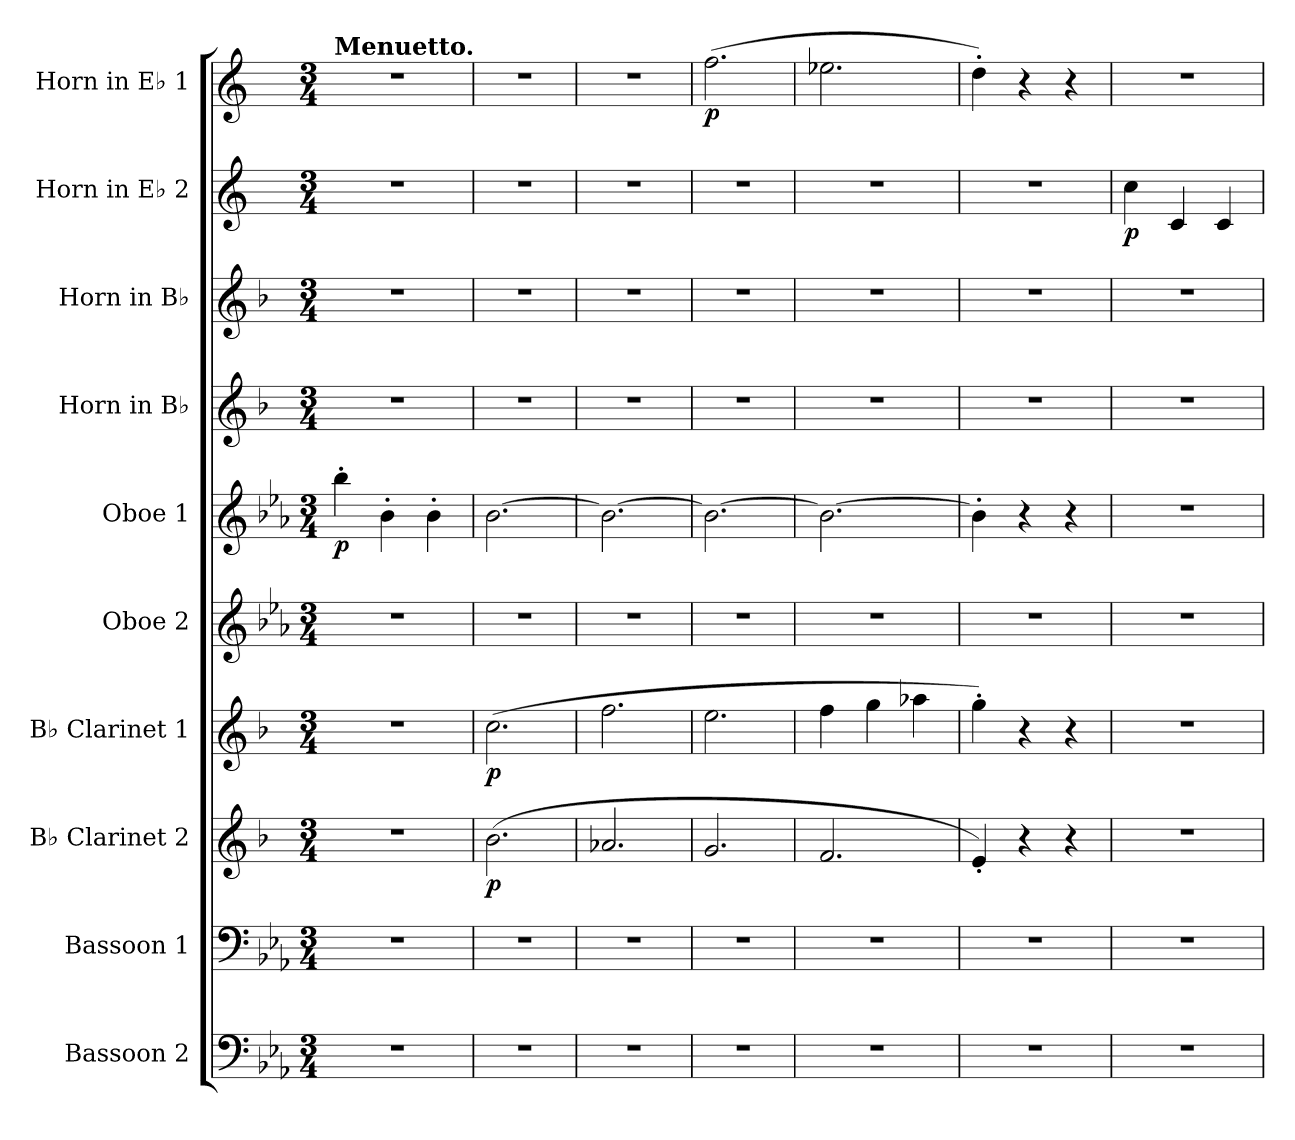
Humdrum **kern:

**kern	**kern	**kern	**dynam	**kern	**dynam	**kern	**kern	**dynam	**kern	**kern	**kern	**dynam	**kern	**dynam
*part10	*part9	*part8	*part8	*part7	*part7	*part6	*part5	*part5	*part4	*part3	*part2	*part2	*part1	*part1
*staff10	*staff9	*staff8	*staff8	*staff7	*staff7	*staff6	*staff5	*staff5	*staff4	*staff3	*staff2	*staff2	*staff1	*staff1
*I"Bassoon 2	*I"Bassoon 1	*I"B♭ Clarinet 2	*	*I"B♭ Clarinet 1	*	*I"Oboe 2	*I"Oboe 1	*	*I"Horn in B♭	*I"Horn in B♭	*I"Horn in E♭ 2	*	*I"Horn in E♭ 1	*
*I'Bsn. 2	*I'Bsn. 1	*I'Cl. 2	*	*I'Cl 1	*	*I'Ob. 2	*I'Ob. 1	*	*	*	*I'Hn. 2	*	*I'Hn. 1	*
!!LO:PB:g=z
*clefF4	*clefF4	*clefG2	*	*clefG2	*	*clefG2	*clefG2	*	*clefG2	*clefG2	*clefG2	*	*clefG2	*
*	*	*ITrd1c2	*	*ITrd1c2	*	*	*	*	*ITrd1c2	*ITrd1c2	*ITrd5c9	*	*ITrd5c9	*
*k[b-e-a-]	*k[b-e-a-]	*k[b-e-a-]	*	*k[b-e-a-]	*	*k[b-e-a-]	*k[b-e-a-]	*	*k[b-e-a-]	*k[b-e-a-]	*k[b-e-a-]	*	*k[b-e-a-]	*
*M3/4	*M3/4	*M3/4	*	*M3/4	*	*M3/4	*M3/4	*	*M3/4	*M3/4	*M3/4	*	*M3/4	*
=1	=1	=1	=1	=1	=1	=1	=1	=1	=1	=1	=1	=1	=1	=1
!	!	!	!	!	!	!	!	!	!	!	!	!	!LO:TX:B:t=Menuetto.	!
!	!	!	!	!	!	!	!	!LO:DY:b	!	!	!	!	!	!
2.r	2.r	2.r	.	2.r	.	2.r	4bb-'\	p	2.r	2.r	2.r	.	2.r	.
.	.	.	.	.	.	.	4b-'\	.	.	.	.	.	.	.
.	.	.	.	.	.	.	4b-'\	.	.	.	.	.	.	.
=2	=2	=2	=2	=2	=2	=2	=2	=2	=2	=2	=2	=2	=2	=2
!	!	!	!LO:DY:b	!	!LO:DY:b	!	!	!	!	!	!	!	!	!
2.r	2.r	(>2.a-\	p	(>2.b-\	p	2.r	[2.b-\	.	2.r	2.r	2.r	.	2.r	.
=3	=3	=3	=3	=3	=3	=3	=3	=3	=3	=3	=3	=3	=3	=3
2.r	2.r	2.g-X/	.	2.ee-\	.	2.r	2.b-\_	.	2.r	2.r	2.r	.	2.r	.
=4	=4	=4	=4	=4	=4	=4	=4	=4	=4	=4	=4	=4	=4	=4
!	!	!	!	!	!	!	!	!	!	!	!	!	!	!LO:DY:b
2.r	2.r	2.f/	.	2.dd\	.	2.r	2.b-\_	.	2.r	2.r	2.r	.	(>2.a-\	p
=5	=5	=5	=5	=5	=5	=5	=5	=5	=5	=5	=5	=5	=5	=5
2.r	2.r	2.e-/	.	4ee-\	.	2.r	2.b-\_	.	2.r	2.r	2.r	.	2.g-X\	.
.	.	.	.	4ff\	.	.	.	.	.	.	.	.	.	.
.	.	.	.	4gg-X\	.	.	.	.	.	.	.	.	.	.
=6	=6	=6	=6	=6	=6	=6	=6	=6	=6	=6	=6	=6	=6	=6
2.r	2.r	4d'/)	.	4ff'\)	.	2.r	4b-'\]	.	2.r	2.r	2.r	.	4f'\)	.
.	.	4r	.	4r	.	.	4r	.	.	.	.	.	4r	.
.	.	4r	.	4r	.	.	4r	.	.	.	.	.	4r	.
=7	=7	=7	=7	=7	=7	=7	=7	=7	=7	=7	=7	=7	=7	=7
!	!	!	!	!	!	!	!	!	!	!	!	!LO:DY:b	!	!
2.r	2.r	2.r	.	2.r	.	2.r	2.r	.	2.r	2.r	4e-\	p	2.r	.
.	.	.	.	.	.	.	.	.	.	.	4E-/	.	.	.
.	.	.	.	.	.	.	.	.	.	.	4E-/	.	.	.
=	=	=	=	=	=	=	=	=	=	=	=	=	=	=
*-	*-	*-	*-	*-	*-	*-	*-	*-	*-	*-	*-	*-	*-	*-
